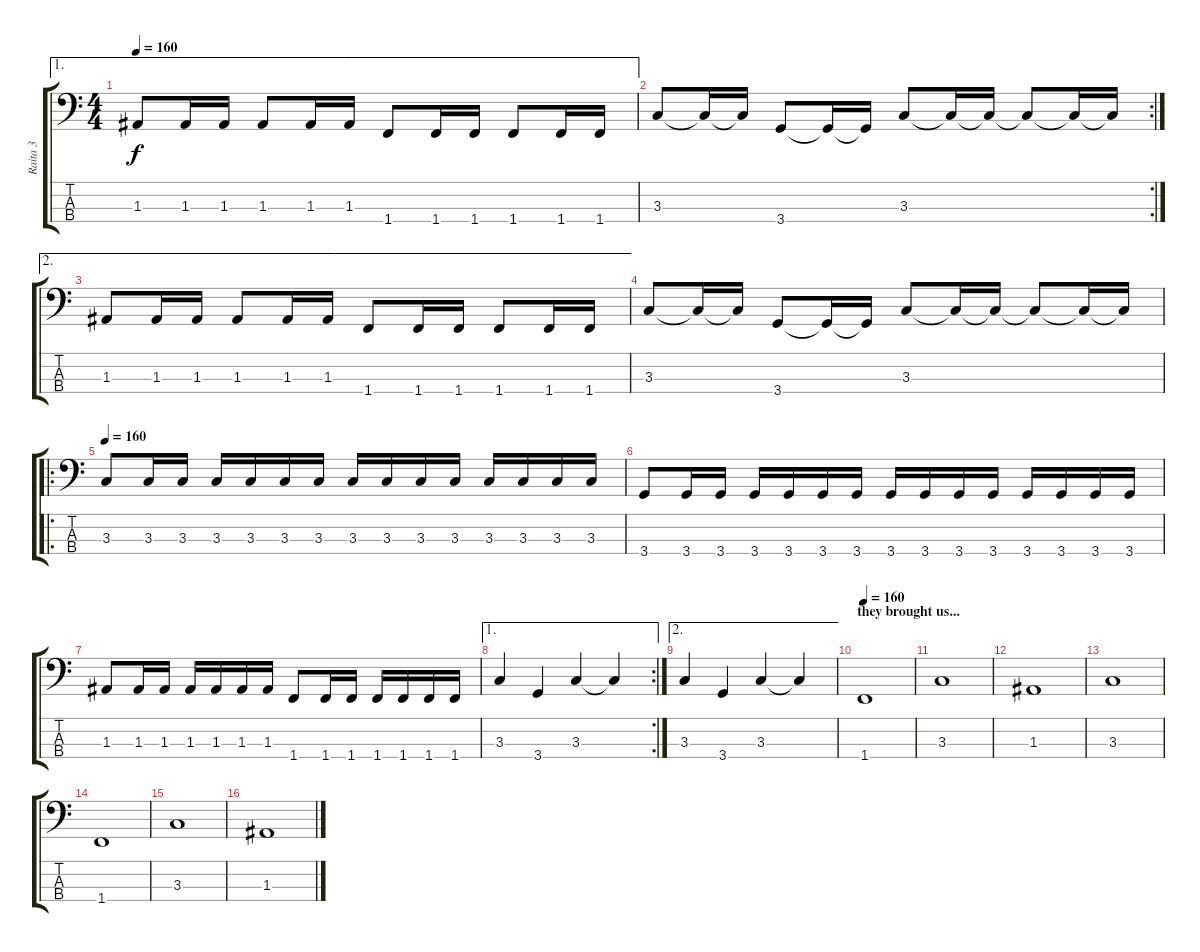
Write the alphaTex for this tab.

\track ("Raita 3" "Raita 3") {instrument electricbasspick}
\staff {score tabs}
\tuning (G2 D2 A1 E1) {hide}
\ae 1
\ts (4 4)
\tempo 160
\clef f4
\ks c
1.3.8{dy f} 1.3.16 1.3.16 1.3.8 1.3.16 1.3.16 1.4.8 1.4.16 1.4.16 1.4.8 1.4.16 1.4.16 |
\rc 2
3.3.8 3.3{t}.16 3.3{t}.16 3.4.8 3.4{t}.16 3.4{t}.16 3.3.8 3.3{t}.16 3.3{t}.16 3.3{t}.8 3.3{t}.16 3.3{t}.16 |
\ae 2
1.3.8 1.3.16 1.3.16 1.3.8 1.3.16 1.3.16 1.4.8 1.4.16 1.4.16 1.4.8 1.4.16 1.4.16 |
3.3.8 3.3{t}.16 3.3{t}.16 3.4.8 3.4{t}.16 3.4{t}.16 3.3.8 3.3{t}.16 3.3{t}.16 3.3{t}.8 3.3{t}.16 3.3{t}.16 |
\ro
\tempo 160
3.3.8 3.3.16 3.3.16 3.3.16 3.3.16 3.3.16 3.3.16 3.3.16 3.3.16 3.3.16 3.3.16 3.3.16 3.3.16 3.3.16 3.3.16 |
3.4.8 3.4.16 3.4.16 3.4.16 3.4.16 3.4.16 3.4.16 3.4.16 3.4.16 3.4.16 3.4.16 3.4.16 3.4.16 3.4.16 3.4.16 |
1.3.8 1.3.16 1.3.16 1.3.16 1.3.16 1.3.16 1.3.16 1.4.8 1.4.16 1.4.16 1.4.16 1.4.16 1.4.16 1.4.16 |
\ae 1
\rc 2
3.3.4 3.4.4 3.3.4 3.3{t}.4 |
\ae 2
3.3.4 3.4.4 3.3.4 3.3{t}.4 |
\section ("" "they brought us...")
\tempo 160
1.4.1 |
3.3.1 |
1.3.1 |
3.3.1 |
1.4.1 |
3.3.1 |
1.3.1
